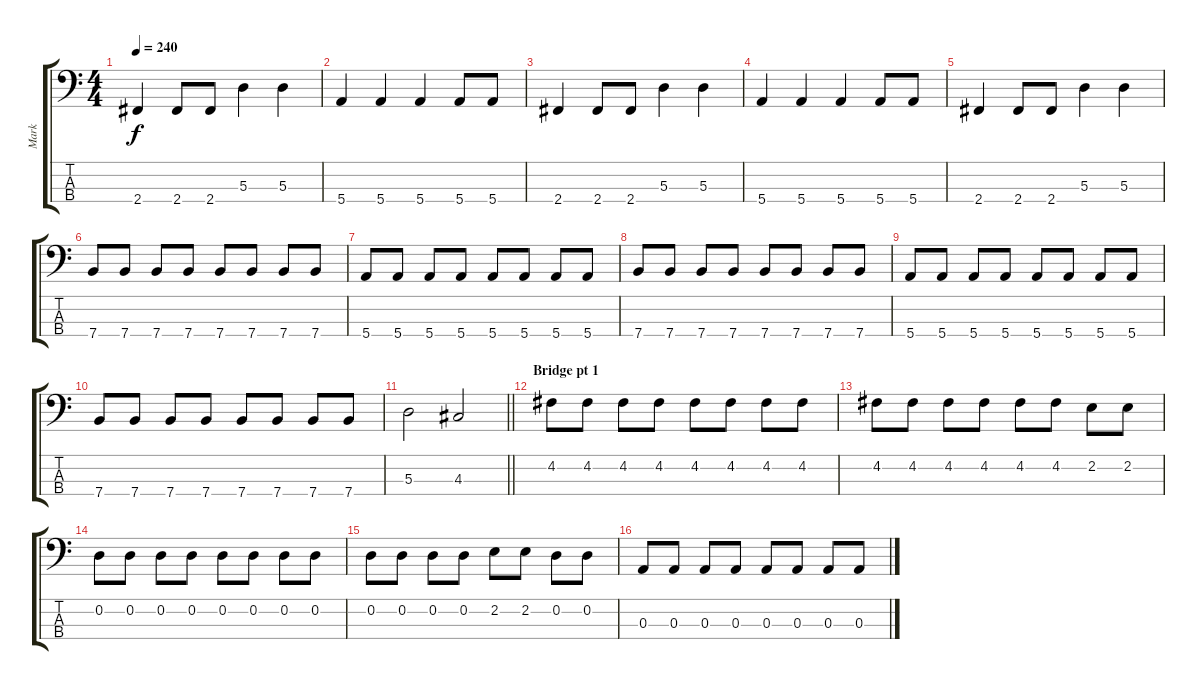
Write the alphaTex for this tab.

\track ("Mark" "Mark") {instrument electricbassfinger}
\staff {score tabs}
\tuning (G2 D2 A1 E1) {hide}
\ts (4 4)
\tempo 240
\clef f4
\ks c
2.4.4{dy f} 2.4.8 2.4.8 5.3.4 5.3.4 |
5.4.4 5.4.4 5.4.4 5.4.8 5.4.8 |
2.4.4 2.4.8 2.4.8 5.3.4 5.3.4 |
5.4.4 5.4.4 5.4.4 5.4.8 5.4.8 |
2.4.4 2.4.8 2.4.8 5.3.4 5.3.4 |
7.4.8 7.4.8 7.4.8 7.4.8 7.4.8 7.4.8 7.4.8 7.4.8 |
5.4.8 5.4.8 5.4.8 5.4.8 5.4.8 5.4.8 5.4.8 5.4.8 |
7.4.8 7.4.8 7.4.8 7.4.8 7.4.8 7.4.8 7.4.8 7.4.8 |
5.4.8 5.4.8 5.4.8 5.4.8 5.4.8 5.4.8 5.4.8 5.4.8 |
7.4.8 7.4.8 7.4.8 7.4.8 7.4.8 7.4.8 7.4.8 7.4.8 |
\barLineRight lightlight
5.3.2 4.3.2 |
\section ("" "Bridge pt 1")
4.2.8 4.2.8 4.2.8 4.2.8 4.2.8 4.2.8 4.2.8 4.2.8 |
4.2.8 4.2.8 4.2.8 4.2.8 4.2.8 4.2.8 2.2.8 2.2.8 |
0.2.8 0.2.8 0.2.8 0.2.8 0.2.8 0.2.8 0.2.8 0.2.8 |
0.2.8 0.2.8 0.2.8 0.2.8 2.2.8 2.2.8 0.2.8 0.2.8 |
0.3.8 0.3.8 0.3.8 0.3.8 0.3.8 0.3.8 0.3.8 0.3.8
